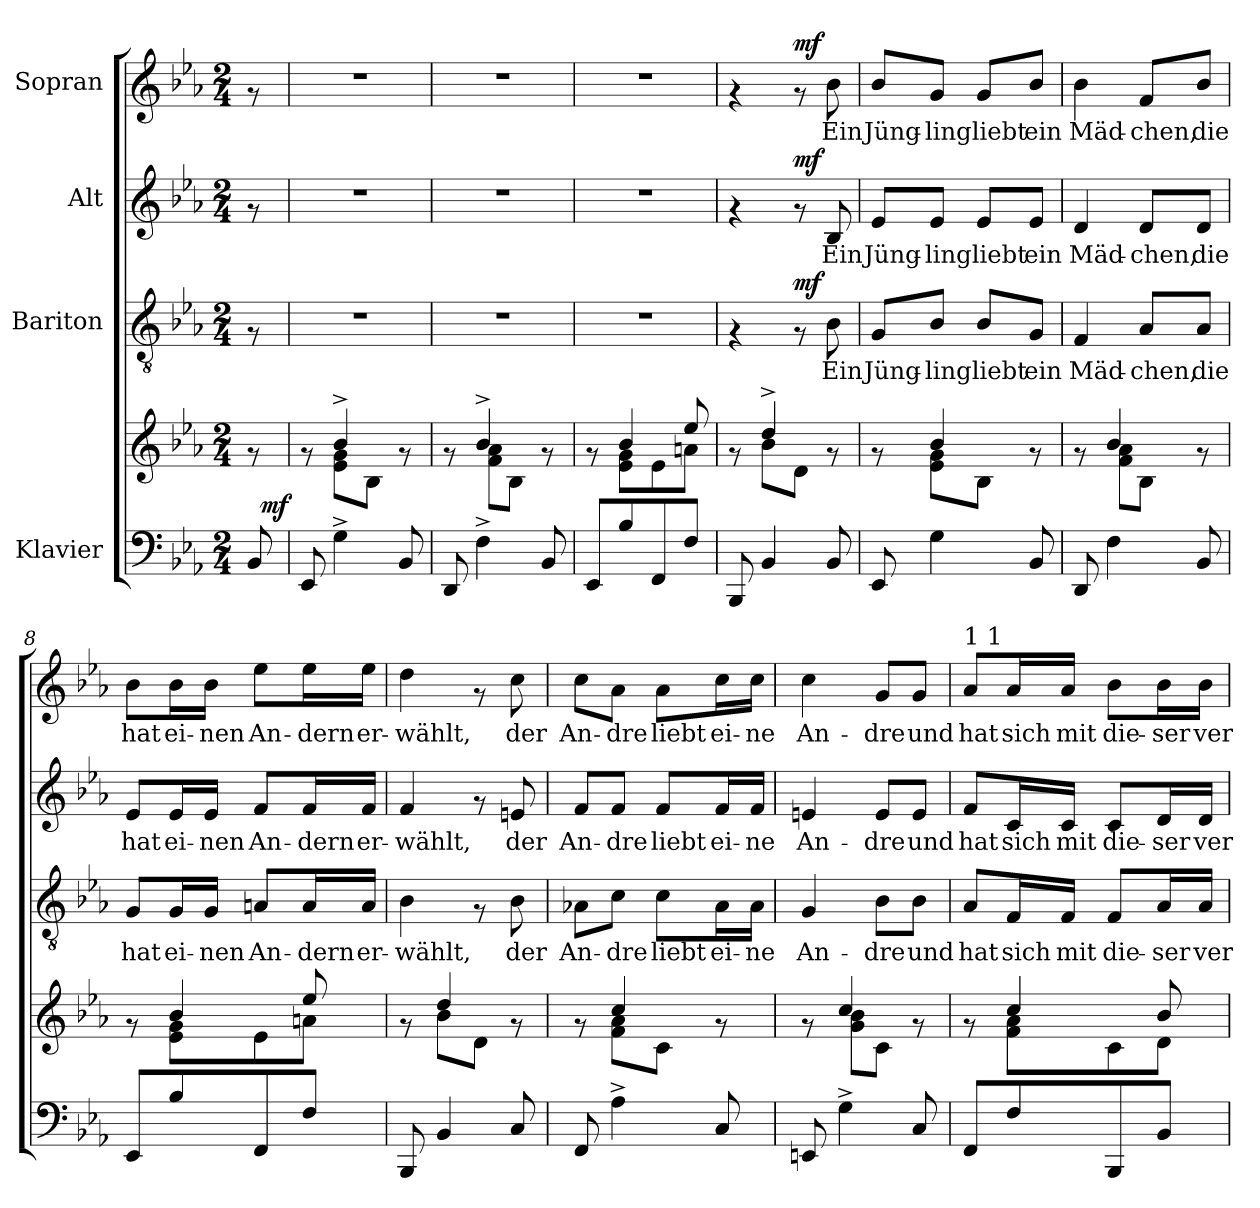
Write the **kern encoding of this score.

**kern	**kern	**dynam	**kern	**text	**dynam	**kern	**text	**dynam	**kern	**text	**dynam
*part4	*part4	*part4	*part3	*part3	*part3	*part2	*part2	*part2	*part1	*part1	*part1
*staff5	*staff4	*staff4/5	*staff3	*staff3	*staff3	*staff2	*staff2	*staff2	*staff1	*staff1	*staff1
*I"Klavier	*	*	*I"Bariton	*	*	*I"Alt	*	*	*I"Sopran	*	*
*clefF4	*clefG2	*	*clefGv2	*	*	*clefG2	*	*	*clefG2	*	*
*k[b-e-a-]	*k[b-e-a-]	*	*k[b-e-a-]	*	*	*k[b-e-a-]	*	*	*k[b-e-a-]	*	*
*E-:	*E-:	*	*E-:	*	*	*E-:	*	*	*E-:	*	*
*M2/4	*M2/4	*	*M2/4	*	*	*M2/4	*	*	*M2/4	*	*
=1	=1	=1	=1	=1	=1	=1	=1	=1	=1	=1	=1
*^	*	*	*	*	*	*	*	*	*	*	*
8BB-/	32ryy	8rf	.	8rF	.	.	8rf	.	.	8rf	.	.
!	!	!	!LO:DY:a=2	!	!	!	!	!	!	!	!	!
.	16.ryy	.	mf	.	.	.	.	.	.	.	.	.
*v	*v	*	*	*	*	*	*	*	*	*	*	*
=2	=2	=2	=2	=2	=2	=2	=2	=2	=2	=2	=2
*	*^	*	*	*	*	*	*	*	*	*	*
8EE-/	8rf	8ryy	.	2r	.	.	2r	.	.	2r	.	.
4G^>\	4b-^>/	8e-\ 8g\L	.	.	.	.	.	.	.	.	.	.
.	.	8B-\J	.	.	.	.	.	.	.	.	.	.
8BB-/	8rf	8ryy	.	.	.	.	.	.	.	.	.	.
=3	=3	=3	=3	=3	=3	=3	=3	=3	=3	=3	=3	=3
8DD/	8rf	8ryy	.	2r	.	.	2r	.	.	2r	.	.
4F^>\	4b-^>/	8f\ 8a-\L	.	.	.	.	.	.	.	.	.	.
.	.	8B-\J	.	.	.	.	.	.	.	.	.	.
8BB-/	8rf	8ryy	.	.	.	.	.	.	.	.	.	.
=4	=4	=4	=4	=4	=4	=4	=4	=4	=4	=4	=4	=4
8EE-/L	8rf	8ryy	.	2r	.	.	2r	.	.	2r	.	.
8B-/	4b-/	8e-\ 8g\L	.	.	.	.	.	.	.	.	.	.
8FF/	.	8e-\	.	.	.	.	.	.	.	.	.	.
8F/J	8ee-/	8an\J	.	.	.	.	.	.	.	.	.	.
=5	=5	=5	=5	=5	=5	=5	=5	=5	=5	=5	=5	=5
8BBB-/	8rf	8ryy	.	4rF	.	.	4rf	.	.	4rf	.	.
4BB-/	4dd^>/	8b-\L	.	.	.	.	.	.	.	.	.	.
!	!	!	!	!	!	!LO:DY:a	!	!	!LO:DY:a	!	!	!LO:DY:a
.	.	8d\J	.	8rF	.	mf	8rf	.	mf	8rf	.	mf
!	!	!	!	!	!LO:LY:b	!	!	!LO:LY:b	!	!	!LO:LY:b	!
8BB-/	8rf	8ryy	.	8B-\	Ein	.	8B-/	Ein	.	8b-\	Ein	.
=6	=6	=6	=6	=6	=6	=6	=6	=6	=6	=6	=6	=6
!	!	!	!	!	!LO:LY:b	!	!	!LO:LY:b	!	!	!LO:LY:b	!
8EE-/	8rf	8ryy	.	8G/L	Jüng-	.	8e-/L	Jüng-	.	8b-/L	Jüng-	.
!	!	!	!	!	!LO:LY:b	!	!	!LO:LY:b	!	!	!LO:LY:b	!
4G\	4b-/	8e-\ 8g\L	.	8B-/J	-ling	.	8e-/J	-ling	.	8g/J	-ling	.
!	!	!	!	!	!LO:LY:b	!	!	!LO:LY:b	!	!	!LO:LY:b	!
.	.	8B-\J	.	8B-/L	liebt	.	8e-/L	liebt	.	8g/L	liebt	.
!	!	!	!	!	!LO:LY:b	!	!	!LO:LY:b	!	!	!LO:LY:b	!
8BB-/	8rf	8ryy	.	8G/J	ein	.	8e-/J	ein	.	8b-/J	ein	.
!!LO:LB:g=z
=7	=7	=7	=7	=7	=7	=7	=7	=7	=7	=7	=7	=7
!	!	!	!	!	!LO:LY:b	!	!	!LO:LY:b	!	!	!LO:LY:b	!
8DD/	8rf	8ryy	.	4F/	Mäd-	.	4d/	Mäd-	.	4b-\	Mäd-	.
4F\	4b-/	8f\ 8a-\L	.	.	.	.	.	.	.	.	.	.
!	!	!	!	!	!LO:LY:b	!	!	!LO:LY:b	!	!	!LO:LY:b	!
.	.	8B-\J	.	8A-/L	-chen,	.	8d/L	-chen,	.	8f/L	-chen,	.
!	!	!	!	!	!LO:LY:b	!	!	!LO:LY:b	!	!	!LO:LY:b	!
8BB-/	8rf	8ryy	.	8A-/J	die	.	8d/J	die	.	8b-/J	die	.
=8	=8	=8	=8	=8	=8	=8	=8	=8	=8	=8	=8	=8
!	!	!	!	!	!LO:LY:b	!	!	!LO:LY:b	!	!	!LO:LY:b	!
8EE-/L	8rf	8ryy	.	8G/L	hat	.	8e-/L	hat	.	8b-\L	hat	.
!	!	!	!	!	!LO:LY:b	!	!	!LO:LY:b	!	!	!LO:LY:b	!
8B-/	4b-/	8e-\ 8g\L	.	16G/L	ei-	.	16e-/L	ei-	.	16b-\L	ei-	.
!	!	!	!	!	!LO:LY:b	!	!	!LO:LY:b	!	!	!LO:LY:b	!
.	.	.	.	16G/JJ	-nen	.	16e-/JJ	-nen	.	16b-\JJ	-nen	.
!	!	!	!	!	!LO:LY:b	!	!	!LO:LY:b	!	!	!LO:LY:b	!
8FF/	.	8e-\	.	8An/L	An-	.	8f/L	An-	.	8ee-\L	An-	.
!	!	!	!	!	!LO:LY:b	!	!	!LO:LY:b	!	!	!LO:LY:b	!
8F/J	8ee-/	8an\J	.	16A/L	-dern	.	16f/L	-dern	.	16ee-\L	-dern	.
!	!	!	!	!	!LO:LY:b	!	!	!LO:LY:b	!	!	!LO:LY:b	!
.	.	.	.	16A/JJ	er-	.	16f/JJ	er-	.	16ee-\JJ	er-	.
=9	=9	=9	=9	=9	=9	=9	=9	=9	=9	=9	=9	=9
!	!	!	!	!	!LO:LY:b	!	!	!LO:LY:b	!	!	!LO:LY:b	!
8BBB-/	8rf	8ryy	.	4B-\	-wählt,	.	4f/	-wählt,	.	4dd\	-wählt,	.
4BB-/	4dd/	8b-\L	.	.	.	.	.	.	.	.	.	.
.	.	8d\J	.	8rF	.	.	8rf	.	.	8rf	.	.
!	!	!	!	!	!LO:LY:b	!	!	!LO:LY:b	!	!	!LO:LY:b	!
8C/	8rf	8ryy	.	8B-\	der	.	8en/	der	.	8cc\	der	.
=10	=10	=10	=10	=10	=10	=10	=10	=10	=10	=10	=10	=10
!	!	!	!	!	!LO:LY:b	!	!	!LO:LY:b	!	!	!LO:LY:b	!
8FF/	8rf	8ryy	.	8A-X\L	An-	.	8f/L	An-	.	8cc\L	An-	.
!	!	!	!	!	!LO:LY:b	!	!	!LO:LY:b	!	!	!LO:LY:b	!
4A-^>\	4cc/	8f\ 8a-\L	.	8c\J	-dre	.	8f/J	-dre	.	8a-\J	-dre	.
!	!	!	!	!	!LO:LY:b	!	!	!LO:LY:b	!	!	!LO:LY:b	!
.	.	8c\J	.	8c\L	liebt	.	8f/L	liebt	.	8a-\L	liebt	.
!	!	!	!	!	!LO:LY:b	!	!	!LO:LY:b	!	!	!LO:LY:b	!
8C/	8rf	8ryy	.	16A-\L	ei-	.	16f/L	ei-	.	16cc\L	ei-	.
!	!	!	!	!	!LO:LY:b	!	!	!LO:LY:b	!	!	!LO:LY:b	!
.	.	.	.	16A-\JJ	-ne	.	16f/JJ	-ne	.	16cc\JJ	-ne	.
=11	=11	=11	=11	=11	=11	=11	=11	=11	=11	=11	=11	=11
!	!	!	!	!	!LO:LY:b	!	!	!LO:LY:b	!	!	!LO:LY:b	!
8EEn/	8rf	8ryy	.	4G/	An-	.	4en/	An-	.	4cc\	An-	.
4G^>\	4cc/	8g\ 8b-\L	.	.	.	.	.	.	.	.	.	.
!	!	!	!	!	!LO:LY:b	!	!	!LO:LY:b	!	!	!LO:LY:b	!
.	.	8c\J	.	8B-\L	-dre	.	8e/L	-dre	.	8g/L	-dre	.
!	!	!	!	!	!LO:LY:b	!	!	!LO:LY:b	!	!	!LO:LY:b	!
8C/	8rf	8ryy	.	8B-\J	und	.	8e/J	und	.	8g/J	und	.
!!LO:PB:g=z
=12	=12	=12	=12	=12	=12	=12	=12	=12	=12	=12	=12	=12
!	!	!	!	!	!	!	!	!	!	!LO:TX:a:t=1 1	!	!
!	!	!	!	!	!LO:LY:b	!	!	!LO:LY:b	!	!	!LO:LY:b	!
8FF/L	8rf	8ryy	.	8A-/L	hat	.	8f/L	hat	.	8a-/L	hat	.
!	!	!	!	!	!LO:LY:b	!	!	!LO:LY:b	!	!	!LO:LY:b	!
8F/	4cc/	8f\ 8a-\L	.	16F/L	sich	.	16c/L	sich	.	16a-/L	sich	.
!	!	!	!	!	!LO:LY:b	!	!	!LO:LY:b	!	!	!LO:LY:b	!
.	.	.	.	16F/JJ	mit	.	16c/JJ	mit	.	16a-/JJ	mit	.
!	!	!	!	!	!LO:LY:b	!	!	!LO:LY:b	!	!	!LO:LY:b	!
8BBB-/	.	8c\	.	8F/L	die-	.	8c/L	die-	.	8b-\L	die-	.
!	!	!	!	!	!LO:LY:b	!	!	!LO:LY:b	!	!	!LO:LY:b	!
8BB-/J	8b-/	8d\J	.	16A-/L	-ser	.	16d/L	-ser	.	16b-\L	-ser	.
!	!	!	!	!	!LO:LY:b	!	!	!LO:LY:b	!	!	!LO:LY:b	!
.	.	.	.	16A-/JJ	ver-	.	16d/JJ	ver-	.	16b-\JJ	ver-	.
*	*v	*v	*	*	*	*	*	*	*	*	*	*
=	=	=	=	=	=	=	=	=	=	=	=
*-	*-	*-	*-	*-	*-	*-	*-	*-	*-	*-	*-
